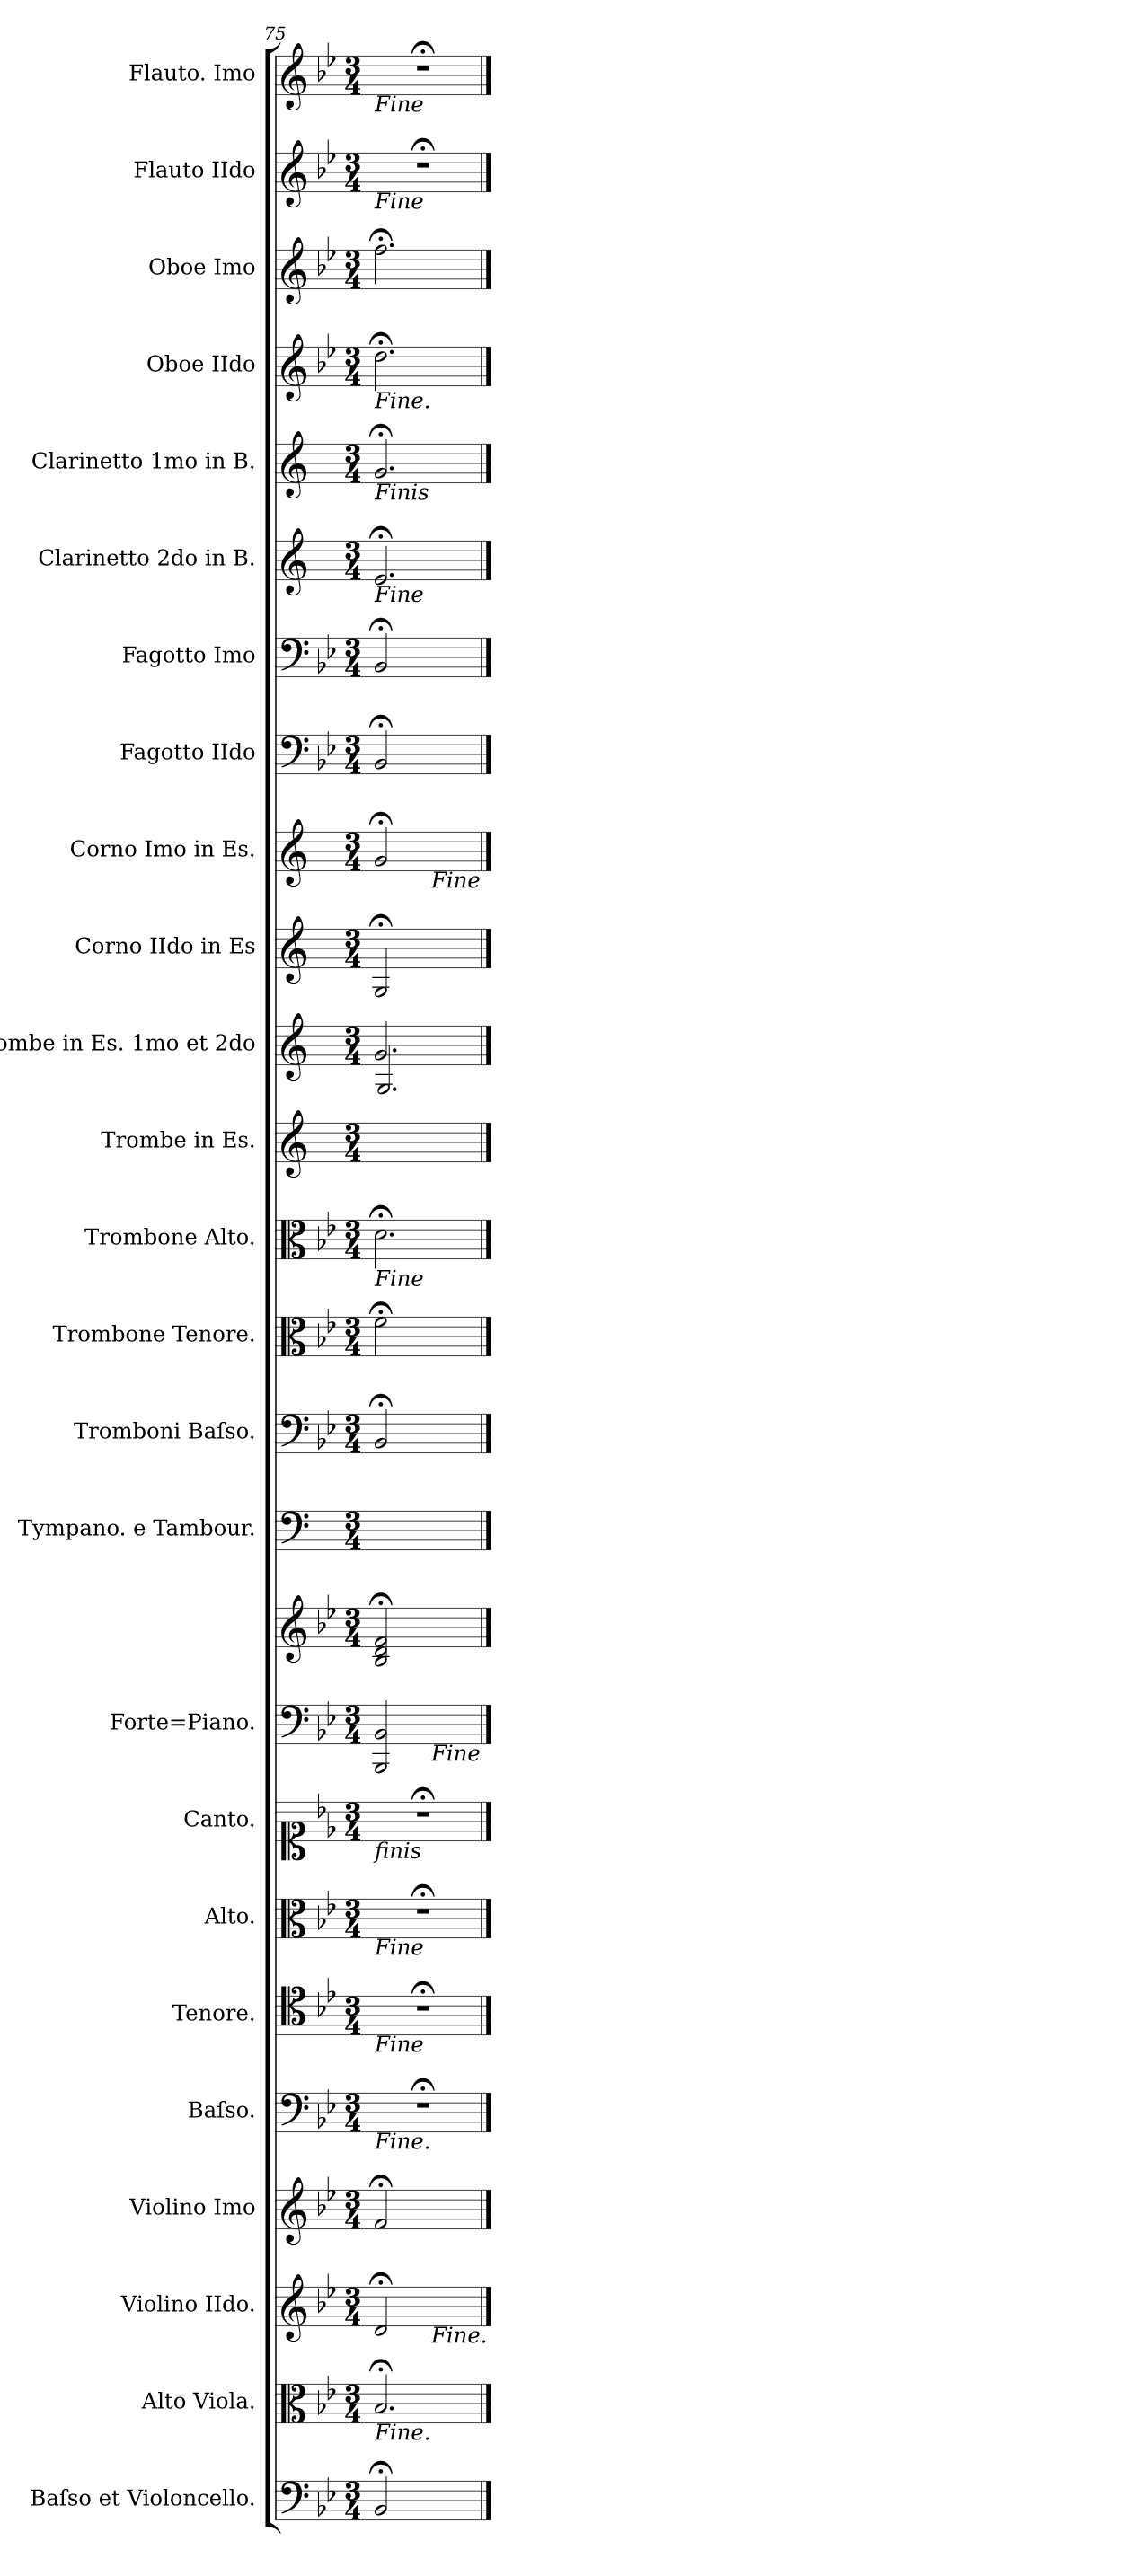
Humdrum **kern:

**kern	**kern	**kern	**kern	**kern	**kern	**kern	**kern	**kern	**kern	**kern	**kern	**kern	**kern	**kern	**kern	**kern	**kern	**kern	**kern	**kern	**kern	**kern	**kern	**kern	**kern
*part25	*part24	*part23	*part22	*part21	*part20	*part19	*part18	*part17	*part17	*part16	*part15	*part14	*part13	*part12	*part11	*part10	*part9	*part8	*part7	*part6	*part5	*part4	*part3	*part2	*part1
*staff26	*staff25	*staff24	*staff23	*staff22	*staff21	*staff20	*staff19	*staff18	*staff17	*staff16	*staff15	*staff14	*staff13	*staff12	*staff11	*staff10	*staff9	*staff8	*staff7	*staff6	*staff5	*staff4	*staff3	*staff2	*staff1
*I"Baſso et Violoncello.	*I"Alto Viola.	*I"Violino IIdo.	*I"Violino Imo	*I"Baſso.	*I"Tenore.	*I"Alto.	*I"Canto.	*I"Forte=Piano.	*	*I"Tympano. e Tambour.	*I"Tromboni Baſso.	*I"Trombone Tenore.	*I"Trombone Alto.	*I"Trombe in Es.	*I"Trombe in Es. 1mo et 2do	*I"Corno IIdo in Es	*I"Corno Imo in Es.	*I"Fagotto IIdo	*I"Fagotto Imo	*I"Clarinetto 2do in B.	*I"Clarinetto 1mo in B.	*I"Oboe IIdo	*I"Oboe Imo	*I"Flauto IIdo	*I"Flauto. Imo
*I'cb e vlc	*I'vla	*I'vl 2	*I'vl 1	*I'B	*I'T	*I'A	*I'S	*I'pf	*	*I'timp e tamb	*I'b-trb	*I't-trb	*I'a-trb	*I'tr in E|b	*I'tr 1,2 in E|b	*I'cor 2 in E|b	*I'cor 1 in E|b	*I'fg 2	*I'fg 1	*I'cl 2 in E|b	*I'cl 1 in E|b	*I'ob 2	*I'ob 1	*I'fl 2	*I'fl 1
*clefF4	*clefC3	*clefG2	*clefG2	*clefF4	*clefC4	*clefC3	*clefC1	*clefF4	*clefG2	*clefF4	*clefF4	*clefC3	*clefC3	*clefG2	*clefG2	*clefG2	*clefG2	*clefF4	*clefF4	*clefG2	*clefG2	*clefG2	*clefG2	*clefG2	*clefG2
*	*	*	*	*	*	*	*	*	*	*	*	*	*	*ITrd-2c-3	*ITrd-2c-3	*ITrd5c9	*ITrd5c9	*	*	*ITrd1c2	*ITrd1c2	*	*	*	*
*k[b-e-]	*k[b-e-]	*k[b-e-]	*k[b-e-]	*k[b-e-]	*k[b-e-]	*k[b-e-]	*k[b-e-]	*k[b-e-]	*k[b-e-]	*k[]	*k[b-e-]	*k[b-e-]	*k[b-e-]	*k[b-e-a-]	*k[b-e-a-]	*k[b-e-a-]	*k[b-e-a-]	*k[b-e-]	*k[b-e-]	*k[b-e-]	*k[b-e-]	*k[b-e-]	*k[b-e-]	*k[b-e-]	*k[b-e-]
*B-:	*B-:	*B-:	*B-:	*B-:	*B-:	*B-:	*B-:	*B-:	*B-:	*	*B-:	*B-:	*B-:	*	*	*	*	*B-:	*B-:	*	*	*B-:	*B-:	*B-:	*B-:
*M3/4	*M3/4	*M3/4	*M3/4	*M3/4	*M3/4	*M3/4	*M3/4	*M3/4	*M3/4	*M3/4	*M3/4	*M3/4	*M3/4	*M3/4	*M3/4	*M3/4	*M3/4	*M3/4	*M3/4	*M3/4	*M3/4	*M3/4	*M3/4	*M3/4	*M3/4
=75	=75	=75	=75	=75	=75	=75	=75	=75	=75	=75	=75	=75	=75	=75	=75	=75	=75	=75	=75	=75	=75	=75	=75	=75	=75
*	*	*	*	*	*	*	*	*	*	*	*	*	*	*	*^	*	*	*	*	*	*	*	*	*	*
!	!	!	!	!	!	!	!	!	!	!	!	!	!	!	!	!	!	!	!	!	!	!	!	!	!	!LO:TX:b:i:t=Fine
!	!	!	!	!	!	!	!	!	!	!	!	!	!	!	!	!	!	!	!	!	!	!	!	!	!LO:TX:b:i:t=Fine	!
!	!	!	!	!	!	!	!	!	!	!	!	!	!	!	!	!	!	!	!	!	!	!	!LO:TX:b:i:t=Fine.	!	!	!
!	!	!	!	!	!	!	!	!	!	!	!	!	!	!	!	!	!	!	!	!	!	!LO:TX:b:i:t=Finis	!	!	!	!
!	!	!	!	!	!	!	!	!	!	!	!	!	!	!	!	!	!	!	!	!	!LO:TX:b:i:t=Fine	!	!	!	!	!
!	!	!	!	!	!	!	!	!	!	!	!	!	!LO:TX:b:i:t=Fine	!	!	!	!	!	!	!	!	!	!	!	!	!
!	!	!	!	!	!	!	!LO:TX:b:i:t=finis	!	!	!	!	!	!	!	!	!	!	!	!	!	!	!	!	!	!	!
!	!	!	!	!	!	!LO:TX:b:i:t=Fine	!	!	!	!	!	!	!	!	!	!	!	!	!	!	!	!	!	!	!	!
!	!	!	!	!	!LO:TX:b:i:t=Fine	!	!	!	!	!	!	!	!	!	!	!	!	!	!	!	!	!	!	!	!	!
!	!	!	!	!LO:TX:b:i:t=Fine.	!	!	!	!	!	!	!	!	!	!	!	!	!	!	!	!	!	!	!	!	!	!
!	!LO:TX:b:i:t=Fine.	!	!	!	!	!	!	!	!	!	!	!	!	!	!	!	!	!	!	!	!	!	!	!	!	!
2BB-;</	2.B-;</	2d;</	2f;</	2.r;<	2.r;<	2.r;<	2.r;<	2BBB-/ 2BB-/	2B-;</ 2d;</ 2f;</	2.ryy	2BB-;</	2f;<\	2.d;<\	2.ryy	2.b-/	2.B-/	2BB-;</	2B-;</	2BB-;</	2BB-;</	2.d;</	2.f;</	2.dd;<\	2.ff;<\	2.r;<	2.r;<
!	!	!	!	!	!	!	!	!	!	!	!	!	!	!	!	!	!	!LO:TX:b:i:t=Fine	!	!	!	!	!	!	!	!
!	!	!	!	!	!	!	!	!LO:TX:b:i:t=Fine	!	!	!	!	!	!	!	!	!	!	!	!	!	!	!	!	!	!
!	!	!LO:TX:b:i:t=Fine.	!	!	!	!	!	!	!	!	!	!	!	!	!	!	!	!	!	!	!	!	!	!	!	!
4ryy	.	4ryy	4ryy	.	.	.	.	4ryy	4ryy	.	4ryy	4ryy	.	.	.	.	4ryy	4ryy	4ryy	4ryy	.	.	.	.	.	.
*	*	*	*	*	*	*	*	*	*	*	*	*	*	*	*v	*v	*	*	*	*	*	*	*	*	*	*
==	==	==	==	==	==	==	==	==	==	==	==	==	==	==	==	==	==	==	==	==	==	==	==	==	==
*-	*-	*-	*-	*-	*-	*-	*-	*-	*-	*-	*-	*-	*-	*-	*-	*-	*-	*-	*-	*-	*-	*-	*-	*-	*-
